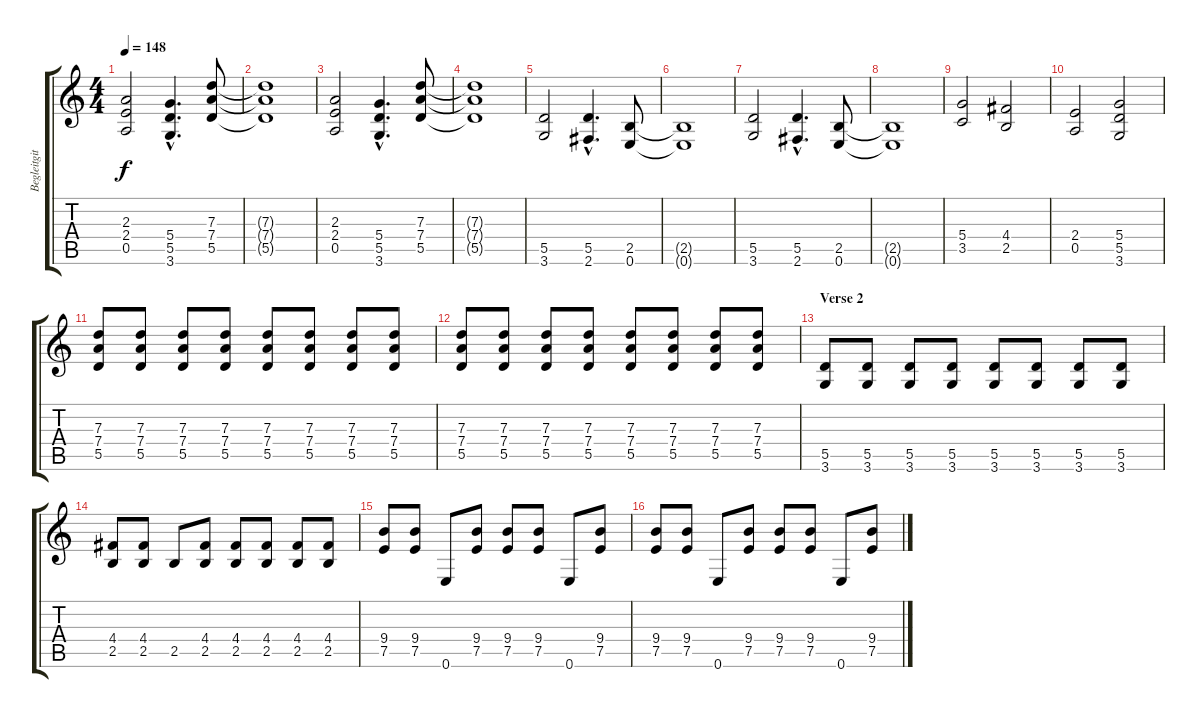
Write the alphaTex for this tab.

\track ("Begleitgitarre" "Begleitgit") {instrument overdrivenguitar}
\staff {score tabs}
\tuning (E4 B3 G3 D3 A2 E2) {hide}
\ts (4 4)
\tempo 148
\clef g2
\ks c
(2.3 2.4 0.5).2{dy f} (5.4{hac} 5.5{hac} 3.6{hac}).4{d} (7.3 7.4 5.5).8 |
(7.3{t} 7.4{t} 5.5{t}).1 |
(2.3 2.4 0.5).2 (5.4{hac} 5.5{hac} 3.6{hac}).4{d} (7.3 7.4 5.5).8 |
(7.3{t} 7.4{t} 5.5{t}).1 |
(5.5 3.6).2 (5.5{hac} 2.6{hac}).4{d} (2.5 0.6).8 |
(2.5{t} 0.6{t}).1 |
(5.5 3.6).2 (5.5{hac} 2.6{hac}).4{d} (2.5 0.6).8 |
(2.5{t} 0.6{t}).1 |
(5.4 3.5).2 (4.4 2.5).2 |
(2.4 0.5).2 (5.4 5.5 3.6).2 |
(7.3 7.4 5.5).8 (7.3 7.4 5.5).8 (7.3 7.4 5.5).8 (7.3 7.4 5.5).8 (7.3 7.4 5.5).8 (7.3 7.4 5.5).8 (7.3 7.4 5.5).8 (7.3 7.4 5.5).8 |
(7.3 7.4 5.5).8 (7.3 7.4 5.5).8 (7.3 7.4 5.5).8 (7.3 7.4 5.5).8 (7.3 7.4 5.5).8 (7.3 7.4 5.5).8 (7.3 7.4 5.5).8 (7.3 7.4 5.5).8 |
\section ("" "Verse 2")
(5.5 3.6).8 (5.5 3.6).8 (5.5 3.6).8 (5.5 3.6).8 (5.5 3.6).8 (5.5 3.6).8 (5.5 3.6).8 (5.5 3.6).8 |
(4.4 2.5).8 (4.4 2.5).8 2.5.8 (4.4 2.5).8 (4.4 2.5).8 (4.4 2.5).8 (4.4 2.5).8 (4.4 2.5).8 |
(9.4 7.5).8 (9.4 7.5).8 0.6.8 (9.4 7.5).8 (9.4 7.5).8 (9.4 7.5).8 0.6.8 (9.4 7.5).8 |
(9.4 7.5).8 (9.4 7.5).8 0.6.8 (9.4 7.5).8 (9.4 7.5).8 (9.4 7.5).8 0.6.8 (9.4 7.5).8
